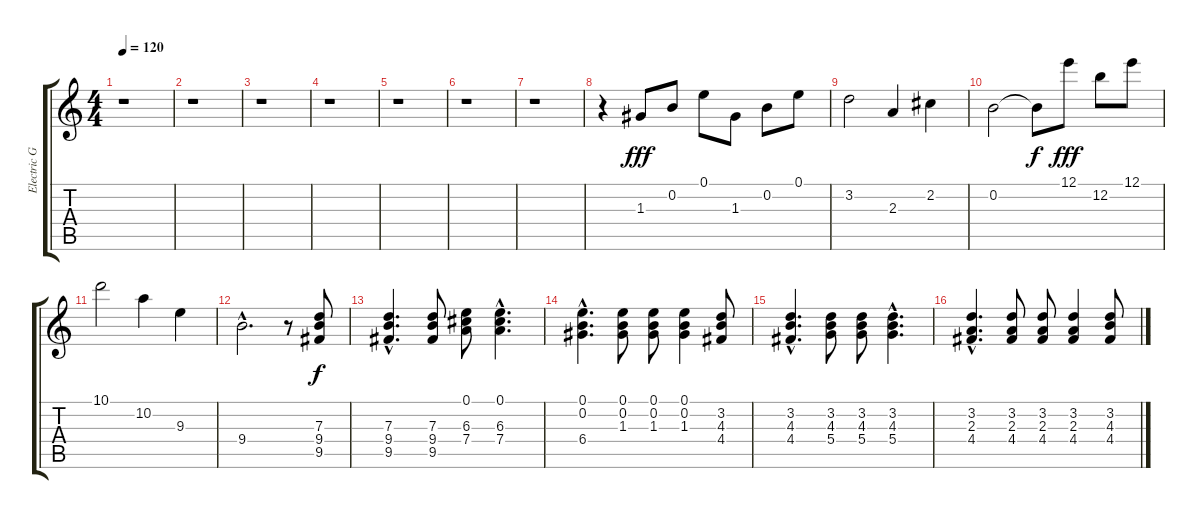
\track ("Electric Guitar III" "Electric G") {instrument distortionguitar}
\staff {score tabs}
\tuning (E4 B3 G3 D3 A2 E2) {hide}
\ts (4 4)
\tempo 120
\clef g2
\ks c
r.1{dy fff} |
r.1 |
r.1 |
r.1 |
r.1 |
r.1 |
r.1 |
r.4 1.3.8 0.2.8 0.1.8 1.3.8 0.2.8 0.1.8 |
3.2.2 2.3.4 2.2.4 |
0.2.2 0.2{t}.8{dy f} 12.1.8{dy fff} 12.2.8 12.1.8 |
10.1.2 10.2.4 9.3.4 |
9.4{hac}.2{d} r.8 (7.3 9.4 9.5).8{dy f} |
(7.3{hac} 9.4{hac} 9.5{hac}).4{d} (7.3 9.4 9.5).8 (0.1 6.3 7.4).8 (0.1{hac} 6.3{hac} 7.4{hac}).4{d} |
(0.1{hac} 0.2{hac} 6.4{hac}).4{d} (0.1 0.2 1.3).8 (0.1 0.2 1.3).8 (0.1 0.2 1.3).4 (3.2 4.3 4.4).8 |
(3.2{hac} 4.3{hac} 4.4{hac}).4{d} (3.2 4.3 5.4).8 (3.2 4.3 5.4).8 (3.2{hac} 4.3{hac} 5.4{hac}).4{d} |
(3.2{hac} 2.3{hac} 4.4{hac}).4{d} (3.2 2.3 4.4).8 (3.2 2.3 4.4).8 (3.2 2.3 4.4).4 (3.2 4.3 4.4).8
